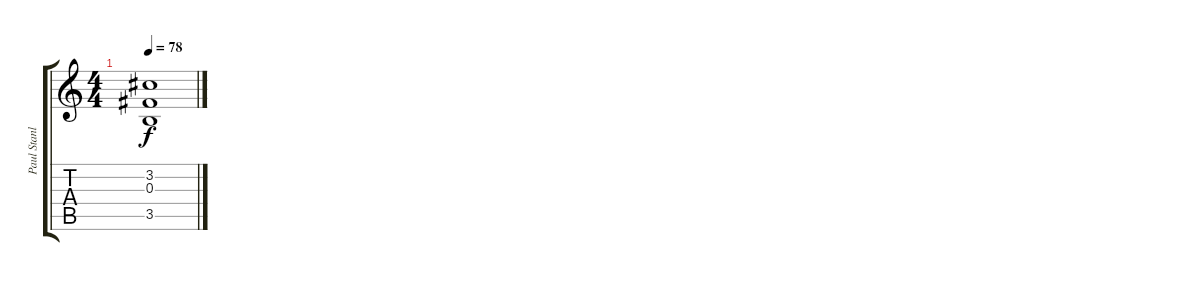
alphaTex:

\track ("Paul Stanley (Gtr. 1)" "Paul Stanl") {instrument acousticguitarsteel}
\staff {score tabs}
\tuning (Eb4 Bb3 Gb3 Db3 Ab2 Eb2) {hide}
\ts (4 4)
\tempo 78
\clef g2
\ks c
(3.2{t} 0.3{t} 3.5{t}).1{dy f}
